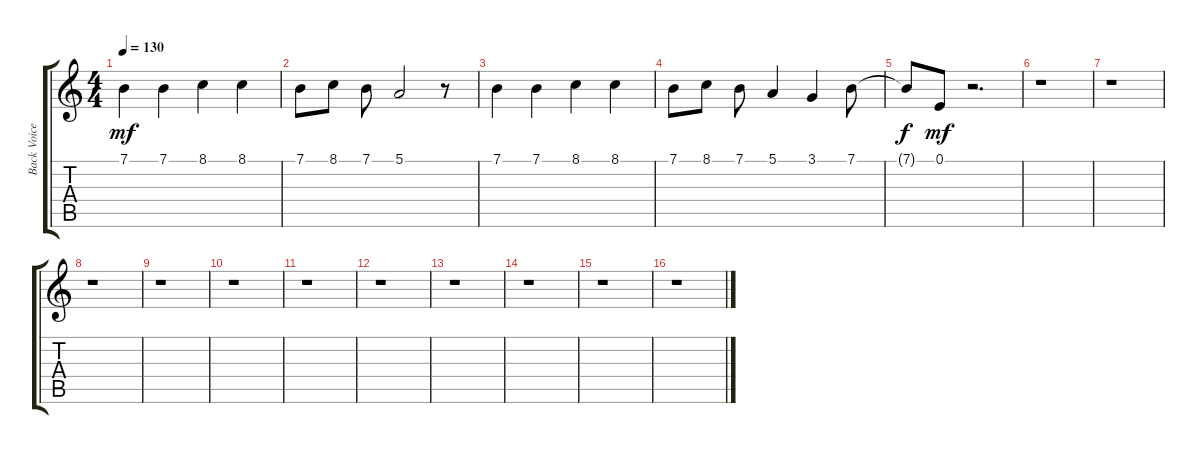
\track ("Back Voice2" "Back Voice") {instrument panflute}
\staff {score tabs}
\tuning (E4 B3 G3 D3 A2 E2) {hide}
\ts (4 4)
\tempo 130
\clef g2
\ks c
7.1.4{dy mf} 7.1.4 8.1.4 8.1.4 |
7.1.8 8.1.8 7.1.8 5.1.2 r.8 |
7.1.4 7.1.4 8.1.4 8.1.4 |
7.1.8 8.1.8 7.1.8 5.1.4 3.1.4 7.1.8 |
7.1{t}.8{dy f} 0.1.8{dy mf} r.2{d} |
r.1 |
r.1 |
r.1 |
r.1 |
r.1 |
r.1 |
r.1 |
r.1 |
r.1 |
r.1 |
r.1
